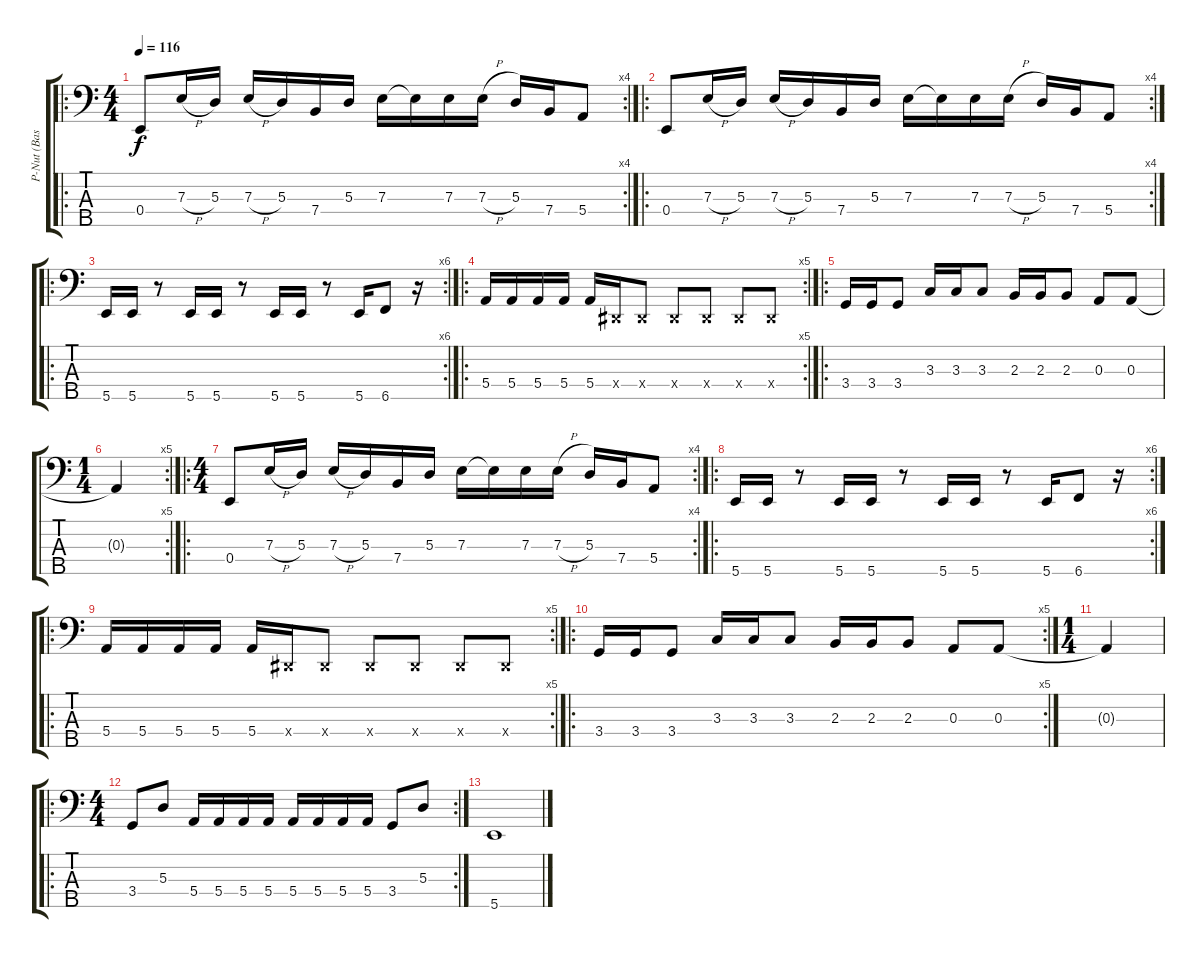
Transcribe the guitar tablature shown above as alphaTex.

\track ("P-Nut (Bass)" "P-Nut (Bas") {instrument electricbassfinger}
\staff {score tabs}
\tuning (G2 D2 A1 E1 B0) {hide}
\ro
\rc 4
\ts (4 4)
\tempo 116
\clef f4
\ks c
0.4.8{dy f instrument electricbassfinger} 7.3{h}.16 5.3.16 7.3{h}.16 5.3.16 7.4.16 5.3.16 7.3.16 7.3{t}.16 7.3.16 7.3{h}.16 5.3.16 7.4.16 5.4.8 |
\ro
\rc 4
0.4.8 7.3{h}.16 5.3.16 7.3{h}.16 5.3.16 7.4.16 5.3.16 7.3.16 7.3{t}.16 7.3.16 7.3{h}.16 5.3.16 7.4.16 5.4.8 |
\ro
\rc 6
5.5.16 5.5.16 r.8 5.5.16 5.5.16 r.8 5.5.16 5.5.16 r.8 5.5.16 6.5.8 r.16 |
\ro
\rc 5
5.4.16 5.4.16 5.4.16 5.4.16 5.4.16 -1.4{x}.16 -1.4{x}.8 -1.4{x}.8 -1.4{x}.8 -1.4{x}.8 -1.4{x}.8 |
\ro
3.4.16 3.4.16 3.4.8 3.3.16 3.3.16 3.3.8 2.3.16 2.3.16 2.3.8 0.3.8 0.3.8 |
\rc 5
\ts (1 4)
0.3{t}.4 |
\ro
\rc 4
\ts (4 4)
0.4.8 7.3{h}.16 5.3.16 7.3{h}.16 5.3.16 7.4.16 5.3.16 7.3.16 7.3{t}.16 7.3.16 7.3{h}.16 5.3.16 7.4.16 5.4.8 |
\ro
\rc 6
5.5.16 5.5.16 r.8 5.5.16 5.5.16 r.8 5.5.16 5.5.16 r.8 5.5.16 6.5.8 r.16 |
\ro
\rc 5
5.4.16 5.4.16 5.4.16 5.4.16 5.4.16 -1.4{x}.16 -1.4{x}.8 -1.4{x}.8 -1.4{x}.8 -1.4{x}.8 -1.4{x}.8 |
\ro
\rc 5
3.4.16 3.4.16 3.4.8 3.3.16 3.3.16 3.3.8 2.3.16 2.3.16 2.3.8 0.3.8 0.3.8 |
\ts (1 4)
0.3{t}.4 |
\ro
\rc 2
\ts (4 4)
3.4.8 5.3.8 5.4.16 5.4.16 5.4.16 5.4.16 5.4.16 5.4.16 5.4.16 5.4.16 3.4.8 5.3.8 |
5.5.1
